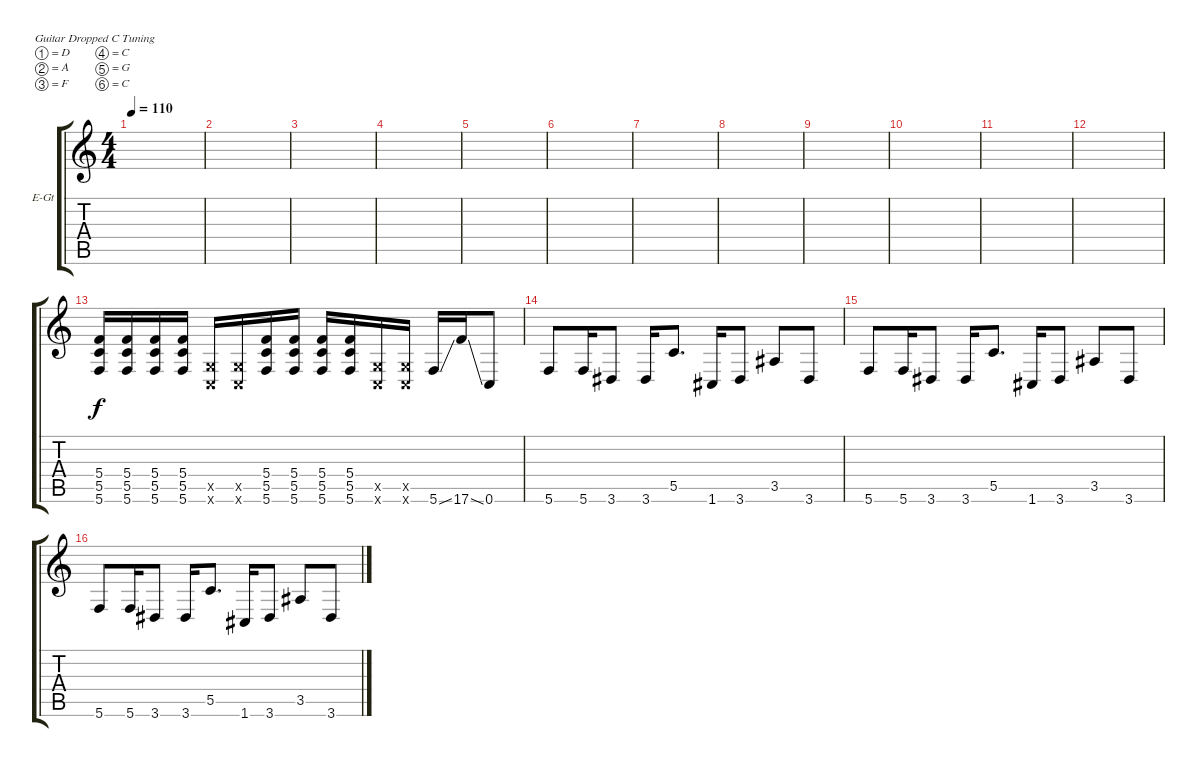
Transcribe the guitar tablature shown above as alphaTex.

\defaultSystemsLayout 4
\bracketExtendMode groupsimilarinstruments
\firstSystemTrackNameOrientation horizontal
\otherSystemsTrackNameOrientation horizontal
\track ("Electric Guitar" "E-Gt") {instrument overdrivenguitar}
\staff {score tabs}
\tuning (D4 A3 F3 C3 G2 C2)
\ts (4 4)
\tempo 110
\clef g2
\ks c
|
|
|
|
|
|
|
|
|
|
|
|
(5.4 5.5 5.6).16 (5.6 5.5 5.4).16 (5.4 5.5 5.6).16 (5.6 5.5 5.4).16 (0.5{x} 0.6{x}).16 (0.6{x} 0.5{x}).16 (5.4 5.5 5.6).16 (5.6 5.5 5.4).16 (5.4 5.5 5.6).16 (5.6 5.5 5.4).16 (0.5{x} 0.6{x}).16 (0.5{x} 0.6{x}).16 5.6{ss}.16 17.6{ss}.16 0.6.8 |
5.6.8 5.6.16 3.6.8 3.6.16 5.5.8{d} 1.6.16 3.6.8 3.5.8 3.6.8 |
5.6.8 5.6.16 3.6.8 3.6.16 5.5.8{d} 1.6.16 3.6.8 3.5.8 3.6.8 |
5.6.8 5.6.16 3.6.8 3.6.16 5.5.8{d} 1.6.16 3.6.8 3.5.8 3.6.8
